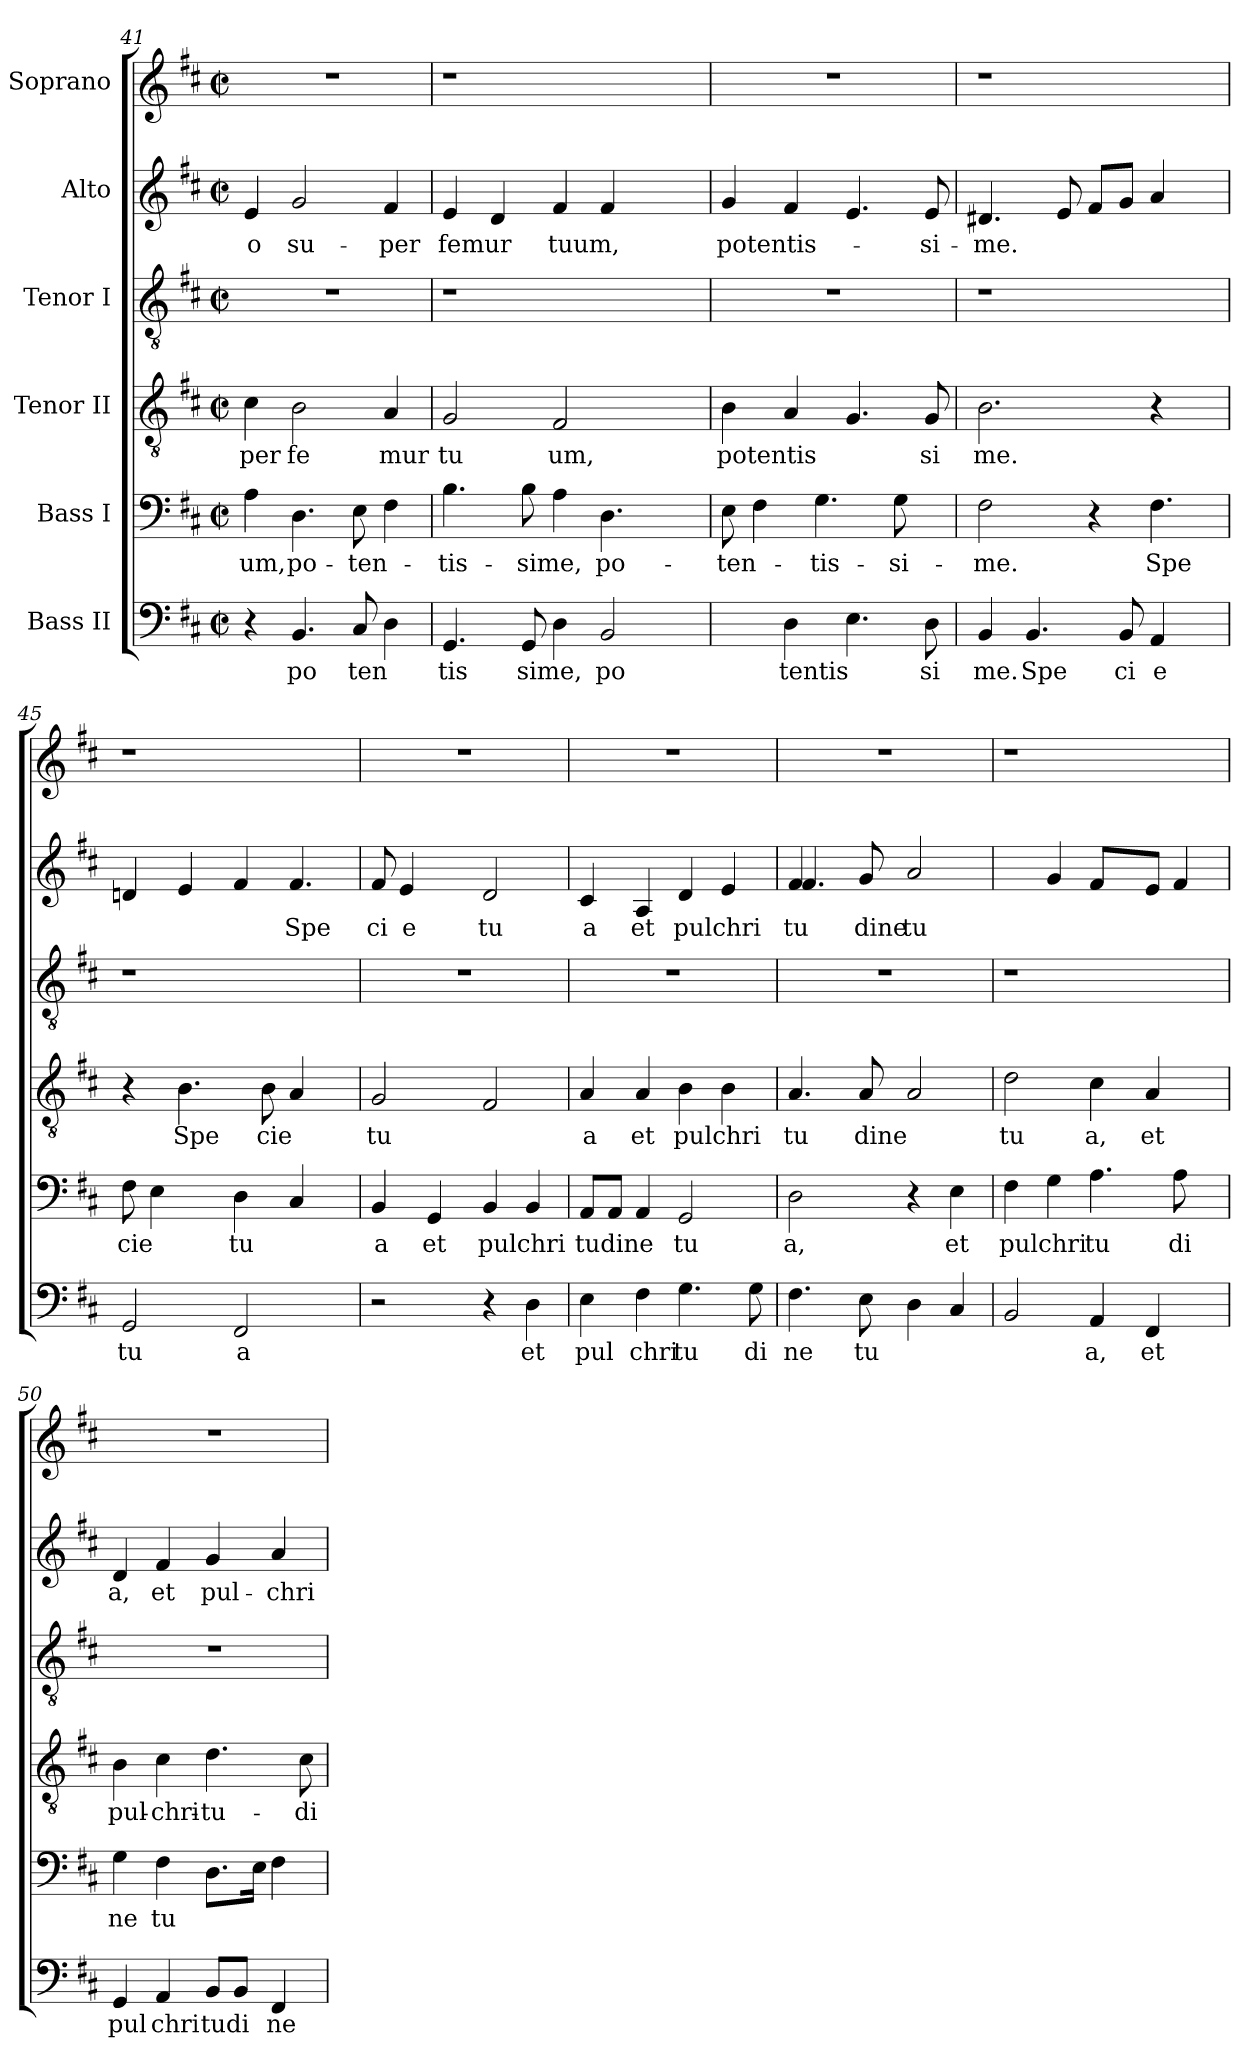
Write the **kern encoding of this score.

**kern	**text	**kern	**text	**kern	**text	**kern	**kern	**text	**kern
*part6	*part6	*part5	*part5	*part4	*part4	*part3	*part2	*part2	*part1
*staff6	*staff6	*staff5	*staff5	*staff4	*staff4	*staff3	*staff2	*staff2	*staff1
*I"Bass II	*	*I"Bass I	*	*I"Tenor II	*	*I"Tenor I	*I"Alto	*	*I"Soprano
*clefF4	*	*clefF4	*	*clefGv2	*	*clefGv2	*clefG2	*	*clefG2
*k[f#c#]	*	*k[f#c#]	*	*k[f#c#]	*	*k[f#c#]	*k[f#c#]	*	*k[f#c#]
*D:	*	*D:	*	*D:	*	*D:	*D:	*	*D:
*M2/2	*	*M2/2	*	*M2/2	*	*M2/2	*M2/2	*	*M2/2
*met(c|)	*	*met(c|)	*	*met(c|)	*	*met(c|)	*met(c|)	*	*met(c|)
=41	=41	=41	=41	=41	=41	=41	=41	=41	=41
!	!	!	!LO:LY:b:cj	!	!LO:LY:b:cj	!	!	!LO:LY:b:cj	!
4r	.	4A\	-um,	4c#\	per	1r	4e/	-o	1r
!	!LO:LY:b:cj	!	!LO:LY:b:cj	!	!LO:LY:b:cj	!	!	!LO:LY:b:cj	!
4.BB/	po	4.D\	po-	2B\	fe	.	2g/	su-	.
!	!LO:LY:b	!	!LO:LY:b	!	!	!	!	!	!
8C#/	ten	8E\	-ten-	.	.	.	.	.	.
!	!	!	!	!	!LO:LY:b:cj	!	!	!LO:LY:b:cj	!
4D\	.	4F#\	.	4A/	mur	.	4f#/	-per	.
=42	=42	=42	=42	=42	=42	=42	=42	=42	=42
!	!LO:LY:b:cj	!	!LO:LY:b:cj	!	!LO:LY:b:cj	!	!	!LO:LY:b	!
4.GG/	tis	4.B\	-tis-	2G/	tu	1r	4e/	femur	1r
.	.	.	.	.	.	.	4d/	.	.
!	!LO:LY:b	!	!LO:LY:b	!	!	!	!	!	!
8GG/	sime,	8B\	-sime,	.	.	.	.	.	.
!	!	!	!	!	!LO:LY:b:cj	!	!	!LO:LY:b	!
4D\	.	4A\	.	2F#/	um,	.	4f#/	tuum,	.
!	!LO:LY:b:cj	!	!LO:LY:b:cj	!	!	!	!	!	!
2BB/	po	4.D\	po-	.	.	.	4f#/	.	.
.	.	.	.	4ryy	.	4ryy	4ryy	.	4ryy
.	.	8ryy	.	.	.	.	.	.	.
=43	=43	=43	=43	=43	=43	=43	=43	=43	=43
!	!	!	!LO:LY:b	!	!LO:LY:b	!	!	!LO:LY:b	!
4ryy	.	8E\	-ten-	4B\	potentis	1r	4g/	potentis-	1r
.	.	4F#\	.	.	.	.	.	.	.
!	!LO:LY:b:cj	!	!	!	!	!	!	!	!
4D\	tentis	.	.	4A/	.	.	4f#/	.	.
!	!	!	!LO:LY:b:cj	!	!	!	!	!	!
.	.	4.G\	-tis-	.	.	.	.	.	.
4.E\	.	.	.	4.G/	.	.	4.e/	.	.
!	!	!	!LO:LY:b:cj	!	!	!	!	!	!
.	.	8G\	-si-	.	.	.	.	.	.
!	!LO:LY:b:cj	!	!	!	!LO:LY:b:cj	!	!	!LO:LY:b:cj	!
8D\	si	8ryy	.	8G/	si	.	8e/	-si-	.
!!LO:LB:g=z
=44	=44	=44	=44	=44	=44	=44	=44	=44	=44
!	!LO:LY:b:cj	!	!LO:LY:b:cj	!	!LO:LY:b:cj	!	!	!LO:LY:b	!
4BB/	me.	2F#\	-me.	2.B\	me.	1r	4.d#X/	-me.	1r
!	!LO:LY:b:cj	!	!	!	!	!	!	!	!
4.BB/	Spe	.	.	.	.	.	.	.	.
.	.	.	.	.	.	.	8e/	.	.
.	.	4r	.	.	.	.	8f#/L	.	.
!	!LO:LY:b:cj	!	!	!	!	!	!	!	!
8BB/	ci	.	.	.	.	.	8g/J	.	.
!	!LO:LY:b:cj	!	!LO:LY:b:cj	!	!	!	!	!	!
4AA/	e	4.F#\	Spe	4r	.	.	4a/	.	.
8ryy	.	.	.	8ryy	.	8ryy	8ryy	.	8ryy
=45	=45	=45	=45	=45	=45	=45	=45	=45	=45
!	!LO:LY:b:cj	!	!LO:LY:b:cj	!	!	!	!	!	!
2GG/	tu	8F#\	cie	4r	.	1r	4dn/	.	1r
.	.	4E\	.	.	.	.	.	.	.
!	!	!	!	!	!LO:LY:b:cj	!	!	!	!
.	.	.	.	4.B\	Spe	.	4e/	.	.
.	.	8ryy	.	.	.	.	.	.	.
!	!LO:LY:b:cj	!	!LO:LY:b:cj	!	!	!	!	!	!
2FF#/	a	4D\	tu	.	.	.	4f#/	.	.
!	!	!	!	!	!LO:LY:b:cj	!	!	!	!
.	.	.	.	8B\	cie	.	.	.	.
!	!	!	!	!	!	!	!	!LO:LY:b:cj	!
.	.	4C#/	.	4A/	.	.	4.f#/	Spe	.
8ryy	.	8ryy	.	8ryy	.	8ryy	.	.	8ryy
=46	=46	=46	=46	=46	=46	=46	=46	=46	=46
!	!	!	!LO:LY:b:cj	!	!LO:LY:b:cj	!	!	!LO:LY:b:cj	!
2r	.	4BB/	a	2G/	tu	1r	8f#/	ci	1r
!	!	!	!	!	!	!	!	!LO:LY:b:cj	!
.	.	.	.	.	.	.	4e/	e	.
!	!	!	!LO:LY:b:cj	!	!	!	!	!	!
.	.	4GG/	et	.	.	.	.	.	.
.	.	.	.	.	.	.	8ryy	.	.
!	!	!	!LO:LY:b	!	!	!	!	!LO:LY:b:cj	!
4r	.	4BB/	pulchri	2F#/	.	.	2d/	tu	.
!	!LO:LY:b:cj	!	!	!	!	!	!	!	!
4D\	et	4BB/	.	.	.	.	.	.	.
=47	=47	=47	=47	=47	=47	=47	=47	=47	=47
!	!LO:LY:b:cj	!	!LO:LY:b	!	!LO:LY:b:cj	!	!	!LO:LY:b:cj	!
4E\	pul	8AA/L	tudine	4A/	a	1r	4c#/	a	1r
.	.	8AA/J	.	.	.	.	.	.	.
!	!LO:LY:b:cj	!	!	!	!LO:LY:b:cj	!	!	!LO:LY:b:cj	!
4F#\	chri	4AA/	.	4A/	et	.	4A/	et	.
!	!LO:LY:b:cj	!	!LO:LY:b:cj	!	!LO:LY:b	!	!	!LO:LY:b	!
4.G\	tu	2GG/	tu	4B\	pulchri	.	4d/	pulchri	.
.	.	.	.	4B\	.	.	4e/	.	.
!	!LO:LY:b:cj	!	!	!	!	!	!	!	!
8G\	di	.	.	.	.	.	.	.	.
=48	=48	=48	=48	=48	=48	=48	=48	=48	=48
!	!LO:LY:b:cj	!	!LO:LY:b:cj	!	!LO:LY:b:cj	!	!	!LO:LY:b:cj	!
*	*	*	*	*	*	*	*^	*	*
4.F#\	ne	2D\	a,	4.A/	tu	1r	4f#/	4.f#/	tu	1r
.	.	.	.	.	.	.	2.ryy	.	.	.
!	!LO:LY:b:cj	!	!	!	!LO:LY:b	!	!	!	!LO:LY:b	!
8E\	tu	.	.	8A/	dine	.	.	8g/	dine	.
!	!	!	!	!	!	!	!	!	!LO:LY:b:cj	!
4D\	.	4r	.	2A/	.	.	.	2a/	tu	.
!	!	!	!LO:LY:b:cj	!	!	!	!	!	!	!
4C#/	.	4E\	et	.	.	.	.	.	.	.
*	*	*	*	*	*	*	*v	*v	*	*
=49	=49	=49	=49	=49	=49	=49	=49	=49	=49
!	!	!	!LO:LY:b	!	!LO:LY:b:cj	!	!	!	!
2BB/	.	4F#\	pulchri	2d\	tu	1r	4ryy	.	1r
.	.	4G\	.	.	.	.	4g/	.	.
!	!LO:LY:b:cj	!	!LO:LY:b:cj	!	!LO:LY:b:cj	!	!	!	!
4AA/	a,	4.A\	tu	4c#\	a,	.	8f#/L	.	.
.	.	.	.	.	.	.	8ryy	.	.
!	!LO:LY:b:cj	!	!	!	!LO:LY:b:cj	!	!	!	!
4FF#/	et	.	.	4A/	et	.	8e/J	.	.
!	!	!	!LO:LY:b:cj	!	!	!	!	!	!
.	.	8A\	di	.	.	.	4f#/	.	.
8ryy	.	8ryy	.	8ryy	.	8ryy	.	.	8ryy
!!LO:PB:g=z
=50	=50	=50	=50	=50	=50	=50	=50	=50	=50
!	!LO:LY:b:cj	!	!LO:LY:b:cj	!	!LO:LY:b:cj	!	!	!LO:LY:b:cj	!
4GG/	pul	4G\	ne	4B\	pul-	1r	4d/	a,	1r
!	!LO:LY:b:cj	!	!LO:LY:b:cj	!	!LO:LY:b:cj	!	!	!LO:LY:b:cj	!
4AA/	chri	4F#\	tu	4c#\	-chri-	.	4f#/	et	.
!	!LO:LY:b:cj	!	!	!	!LO:LY:b:cj	!	!	!LO:LY:b:cj	!
8BB/L	tudi	8.D\L	.	4.d\	-tu-	.	4g/	pul-	.
8BB/J	.	.	.	.	.	.	.	.	.
.	.	16E\J	.	.	.	.	.	.	.
!	!LO:LY:b:cj	!	!	!	!	!	!	!LO:LY:b:cj	!
4FF#/	ne	4F#\	.	.	.	.	4a/	-chri-	.
!	!	!	!	!	!LO:LY:b:cj	!	!	!	!
.	.	.	.	8c#\	-di-	.	.	.	.
=	=	=	=	=	=	=	=	=	=
*-	*-	*-	*-	*-	*-	*-	*-	*-	*-
